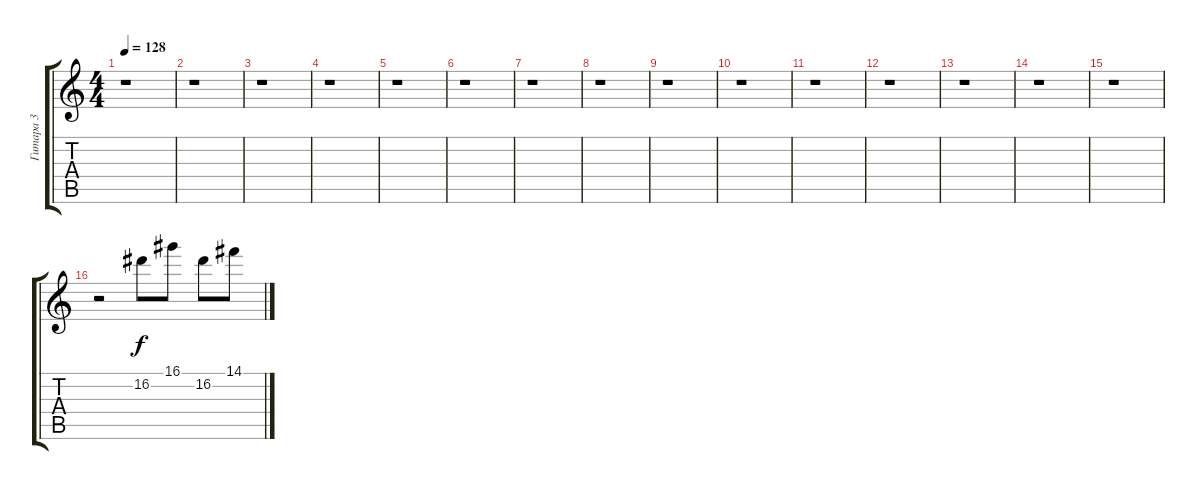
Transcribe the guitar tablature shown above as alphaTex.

\track ("Гитара 3" "Гитара 3") {instrument distortionguitar}
\staff {score tabs}
\tuning (E4 B3 G3 D3 A2 E2) {hide}
\ts (4 4)
\tempo 128
\clef g2
\ks c
r.1{dy f} |
r.1 |
r.1 |
r.1 |
r.1 |
r.1 |
r.1 |
r.1 |
r.1 |
r.1 |
r.1 |
r.1 |
r.1 |
r.1 |
r.1 |
r.2 16.2.8 16.1.8 16.2.8 14.1.8
